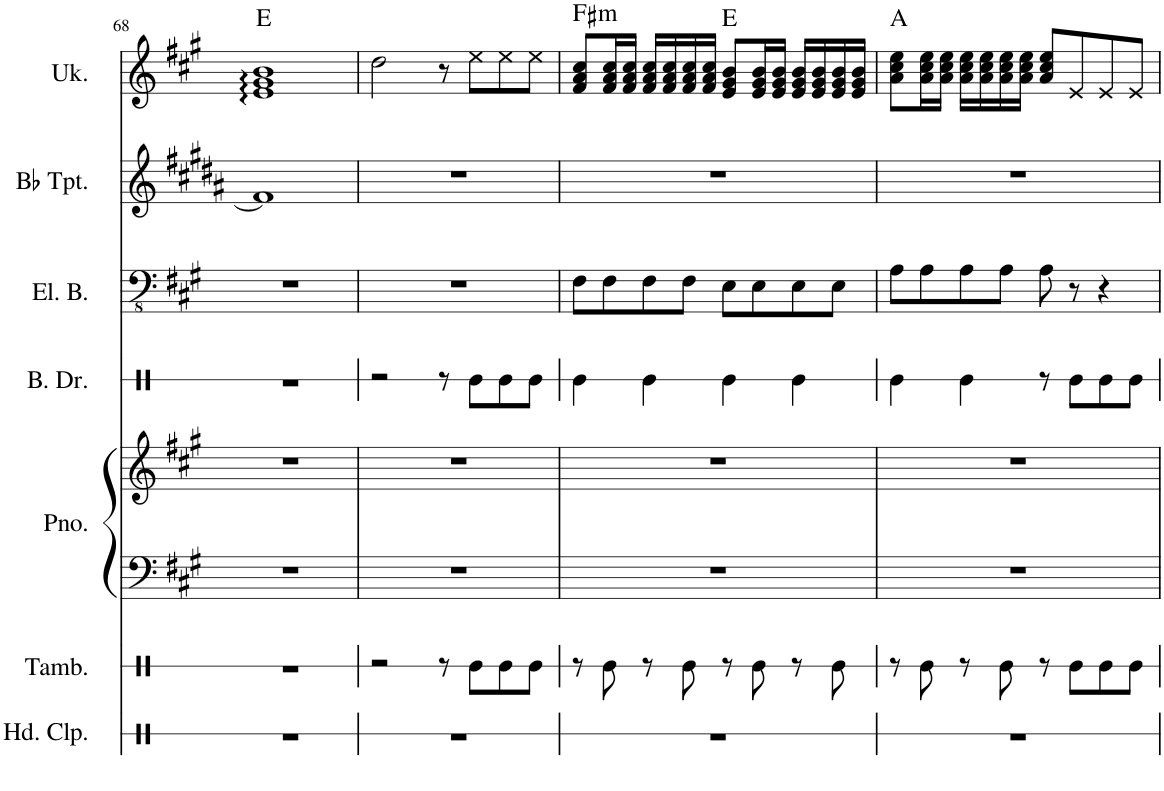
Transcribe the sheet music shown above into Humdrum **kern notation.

**kern	**kern	**kern	**kern	**kern	**kern	**kern	**kern	**harte
*part7	*part6	*part5	*part5	*part4	*part3	*part2	*part1	*part1
*staff8	*staff7	*staff6	*staff5	*staff4	*staff3	*staff2	*staff1	*
*I"Hand Clap	*I"Tambourine	*I"Piano	*	*I"Bass Drum	*I"Electric Bass	*I"Bb Trumpet	*I"Ukulele	*
*I'Hd. Clp.	*I'Tamb.	*I'Pno.	*	*I'B. Dr.	*I'El. B.	*I'Bb Tpt.	*I'Uk.	*
!!LO:PB:g=z
*clefX	*clefX	*clefF4	*clefG2	*clefX	*clefFv4	*clefG2	*clefG2	*
*	*	*	*	*	*	*Trd1c2	*	*
*k[]	*k[]	*k[f#c#g#]	*k[f#c#g#]	*k[]	*k[f#c#g#]	*k[f#c#g#d#a#]	*k[f#c#g#]	*
*M4/4	*M4/4	*M4/4	*M4/4	*M4/4	*M4/4	*M4/4	*M4/4	*
=68	=68	=68	=68	=68	=68	=68	=68	=68
1r	1r	1r	1r	1r	1r	1f#]	1e 1g# 1b	E:maj
=69	=69	=69	=69	=69	=69	=69	=69	=69
1r	2r	1r	1r	2r	1r	1r	2dd\	.
.	8r	.	.	8r	.	.	8r	.
.	8Re\L	.	.	8Re\L	.	.	8ee\L	.
.	8Re\	.	.	8Re\	.	.	8ee\	.
.	8Re\J	.	.	8Re\J	.	.	8ee\J	.
=70	=70	=70	=70	=70	=70	=70	=70	=70
!	!	!	!	!	!	!	!	!LO:H:kt=m
1r	8r	1r	1r	4Re\	8FF#\L	1r	8f#/ 8a/ 8cc#/L	F#:min
.	8Re\	.	.	.	8FF#\	.	16f#/ 16a/ 16cc#/L	.
.	.	.	.	.	.	.	16f#/ 16a/ 16cc#/JJ	.
.	8r	.	.	4Re\	8FF#\	.	16f#/ 16a/ 16cc#/LL	.
.	.	.	.	.	.	.	16f#/ 16a/ 16cc#/	.
.	8Re\	.	.	.	8FF#\J	.	16f#/ 16a/ 16cc#/	.
.	.	.	.	.	.	.	16f#/ 16a/ 16cc#/JJ	.
.	8r	.	.	4Re\	8EE\L	.	8e/ 8g#/ 8b/L	E:maj
.	8Re\	.	.	.	8EE\	.	16e/ 16g#/ 16b/L	.
.	.	.	.	.	.	.	16e/ 16g#/ 16b/JJ	.
.	8r	.	.	4Re\	8EE\	.	16e/ 16g#/ 16b/LL	.
.	.	.	.	.	.	.	16e/ 16g#/ 16b/	.
.	8Re\	.	.	.	8EE\J	.	16e/ 16g#/ 16b/	.
.	.	.	.	.	.	.	16e/ 16g#/ 16b/JJ	.
=71	=71	=71	=71	=71	=71	=71	=71	=71
1r	8r	1r	1r	4Re\	8AA\L	1r	8a\ 8cc#\ 8ee\L	A:maj
.	8Re\	.	.	.	8AA\	.	16a\ 16cc#\ 16ee\L	.
.	.	.	.	.	.	.	16a\ 16cc#\ 16ee\JJ	.
.	8r	.	.	4Re\	8AA\	.	16a\ 16cc#\ 16ee\LL	.
.	.	.	.	.	.	.	16a\ 16cc#\ 16ee\	.
.	8Re\	.	.	.	8AA\J	.	16a\ 16cc#\ 16ee\	.
.	.	.	.	.	.	.	16a\ 16cc#\ 16ee\JJ	.
.	8r	.	.	8r	8AA\	.	8a/ 8cc#/ 8ee/L	.
.	8Re\L	.	.	8Re\L	8r	.	8e/	.
.	8Re\	.	.	8Re\	4r	.	8e/	.
.	8Re\J	.	.	8Re\J	.	.	8e/J	.
=	=	=	=	=	=	=	=	=
*-	*-	*-	*-	*-	*-	*-	*-	*-
